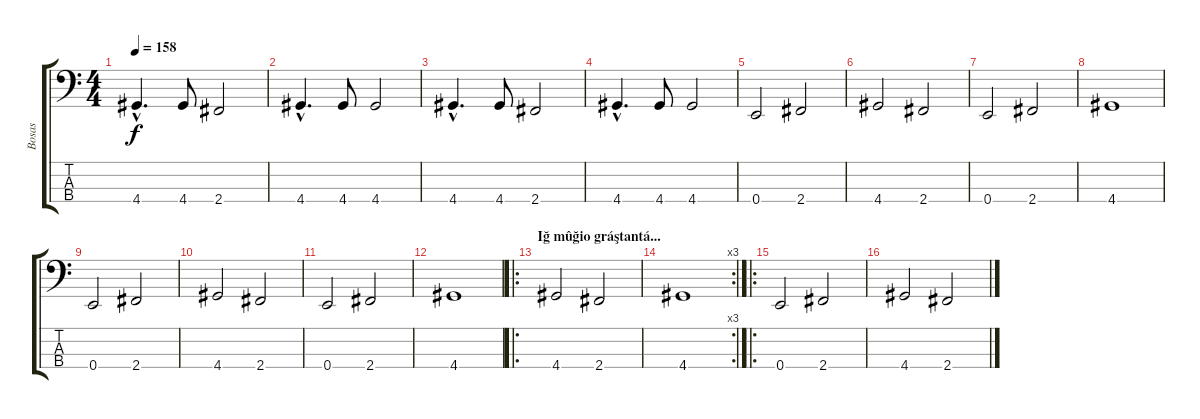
\track ("Bosas" "Bosas") {instrument electricbassfinger}
\staff {score tabs}
\tuning (G2 D2 A1 E1) {hide}
\ts (4 4)
\tempo 158
\clef f4
\ks c
4.4{hac}.4{d dy f} 4.4.8 2.4.2 |
4.4{hac}.4{d} 4.4.8 4.4.2 |
4.4{hac}.4{d} 4.4.8 2.4.2 |
4.4{hac}.4{d} 4.4.8 4.4.2 |
0.4.2 2.4.2 |
4.4.2 2.4.2 |
0.4.2 2.4.2 |
4.4.1 |
0.4.2 2.4.2 |
4.4.2 2.4.2 |
0.4.2 2.4.2 |
4.4.1 |
\ro
\section ("" "Iğ mûğio gráştantá...")
4.4.2 2.4.2 |
\rc 3
4.4.1 |
\ro
0.4.2 2.4.2 |
4.4.2 2.4.2
